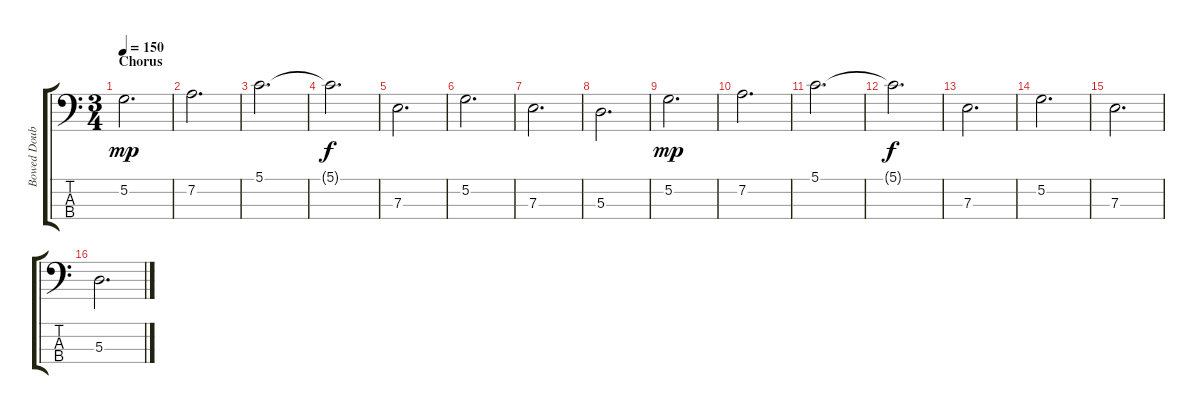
\track ("Bowed Double Bass" "Bowed Doub") {instrument contrabass}
\staff {score tabs}
\tuning (G2 D2 A1 E1) {hide}
\ts (3 4)
\section ("" "Chorus")
\tempo 150
\clef f4
\ks c
5.2.2{d dy mp} |
7.2.2{d} |
5.1.2{d} |
5.1{t}.2{d dy f} |
7.3.2{d} |
5.2.2{d} |
7.3.2{d} |
5.3.2{d} |
5.2.2{d dy mp} |
7.2.2{d} |
5.1.2{d} |
5.1{t}.2{d dy f} |
7.3.2{d} |
5.2.2{d} |
7.3.2{d} |
5.3.2{d}
